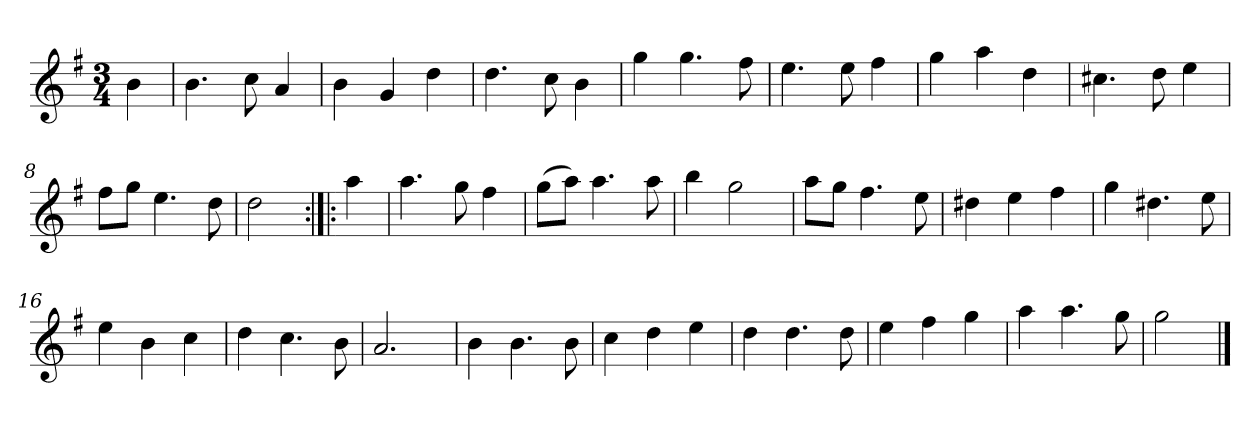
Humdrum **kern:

**kern
*part1
*staff1
*clefG2
*k[f#]
*G:
*M3/4
*MM120
=
4b
=1
4.b
8cc
4a
=2
4b
4g
4dd
=3
4.dd
8cc
4b
=4
4gg
4.gg
8ff#
=5
4.ee
8ee
4ff#
=6
4gg
4aa
4dd
=7
4.cc#X
8dd
4ee
=8
8ff#\L
8gg\J
4.ee
8dd
=9
2dd
=:|!|:
4aa
=10
4.aa
8gg
4ff#
=11
(8gg\L
8aa\J)
4.aa
8aa
=12
4bb
2gg
=13
8aa\L
8gg\J
4.ff#
8ee
=14
4dd#X
4ee
4ff#
=15
4gg
4.dd#X
8ee
=16
4ee
4b
4cc
=17
4dd
4.cc
8b
=18
2.a
=19
4b
4.b
8b
=20
4cc
4dd
4ee
=21
4dd
4.dd
8dd
=22
4ee
4ff#
4gg
=23
4aa
4.aa
8gg
=24
2gg
==
*-
